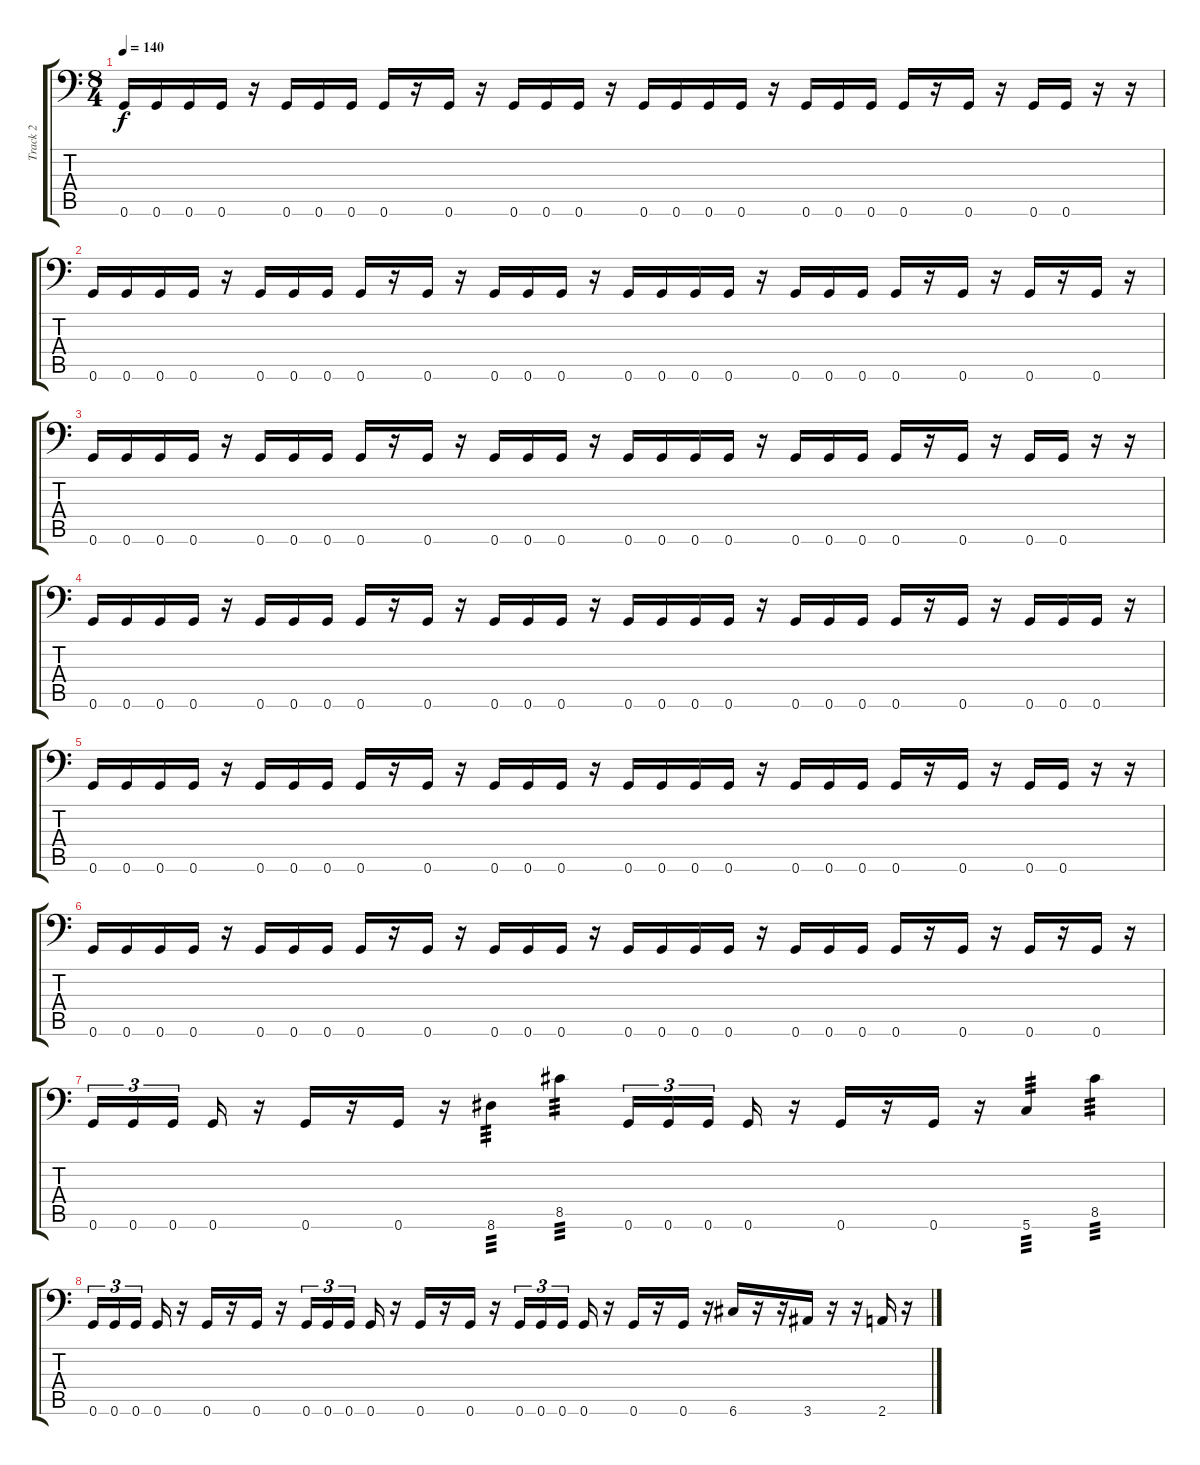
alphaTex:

\track ("Track 2" "Track 2") {instrument distortionguitar}
\staff {score tabs}
\tuning (C4 G3 Eb3 Bb2 F2 G1) {hide}
\ts (8 4)
\tempo 140
\clef f4
\ks c
0.6.16{dy f} 0.6.16 0.6.16 0.6.16 r.16 0.6.16 0.6.16 0.6.16 0.6.16 r.16 0.6.16 r.16 0.6.16 0.6.16 0.6.16 r.16 0.6.16 0.6.16 0.6.16 0.6.16 r.16 0.6.16 0.6.16 0.6.16 0.6.16 r.16 0.6.16 r.16 0.6.16 0.6.16 r.16 r.16 |
0.6.16 0.6.16 0.6.16 0.6.16 r.16 0.6.16 0.6.16 0.6.16 0.6.16 r.16 0.6.16 r.16 0.6.16 0.6.16 0.6.16 r.16 0.6.16 0.6.16 0.6.16 0.6.16 r.16 0.6.16 0.6.16 0.6.16 0.6.16 r.16 0.6.16 r.16 0.6.16 r.16 0.6.16 r.16 |
0.6.16 0.6.16 0.6.16 0.6.16 r.16 0.6.16 0.6.16 0.6.16 0.6.16 r.16 0.6.16 r.16 0.6.16 0.6.16 0.6.16 r.16 0.6.16 0.6.16 0.6.16 0.6.16 r.16 0.6.16 0.6.16 0.6.16 0.6.16 r.16 0.6.16 r.16 0.6.16 0.6.16 r.16 r.16 |
0.6.16 0.6.16 0.6.16 0.6.16 r.16 0.6.16 0.6.16 0.6.16 0.6.16 r.16 0.6.16 r.16 0.6.16 0.6.16 0.6.16 r.16 0.6.16 0.6.16 0.6.16 0.6.16 r.16 0.6.16 0.6.16 0.6.16 0.6.16 r.16 0.6.16 r.16 0.6.16 0.6.16 0.6.16 r.16 |
0.6.16 0.6.16 0.6.16 0.6.16 r.16 0.6.16 0.6.16 0.6.16 0.6.16 r.16 0.6.16 r.16 0.6.16 0.6.16 0.6.16 r.16 0.6.16 0.6.16 0.6.16 0.6.16 r.16 0.6.16 0.6.16 0.6.16 0.6.16 r.16 0.6.16 r.16 0.6.16 0.6.16 r.16 r.16 |
0.6.16 0.6.16 0.6.16 0.6.16 r.16 0.6.16 0.6.16 0.6.16 0.6.16 r.16 0.6.16 r.16 0.6.16 0.6.16 0.6.16 r.16 0.6.16 0.6.16 0.6.16 0.6.16 r.16 0.6.16 0.6.16 0.6.16 0.6.16 r.16 0.6.16 r.16 0.6.16 r.16 0.6.16 r.16 |
0.6.16{tu (3 2)} 0.6.16{tu (3 2)} 0.6.16{tu (3 2) beam splitsecondary} 0.6.16 r.16 0.6.16 r.16 0.6.16 r.16 8.6.4{tp 3} 8.5.4{tp 3} 0.6.16{tu (3 2)} 0.6.16{tu (3 2)} 0.6.16{tu (3 2) beam splitsecondary} 0.6.16 r.16 0.6.16 r.16 0.6.16 r.16 5.6.4{tp 3} 8.5.4{tp 3} |
0.6.16{tu (3 2)} 0.6.16{tu (3 2)} 0.6.16{tu (3 2) beam splitsecondary} 0.6.16 r.16 0.6.16 r.16 0.6.16 r.16 0.6.16{tu (3 2)} 0.6.16{tu (3 2)} 0.6.16{tu (3 2) beam splitsecondary} 0.6.16 r.16 0.6.16 r.16 0.6.16 r.16 0.6.16{tu (3 2)} 0.6.16{tu (3 2)} 0.6.16{tu (3 2) beam splitsecondary} 0.6.16 r.16 0.6.16 r.16 0.6.16 r.16 6.6.16 r.16 r.16 3.6.16 r.16 r.16 2.6.16 r.16
